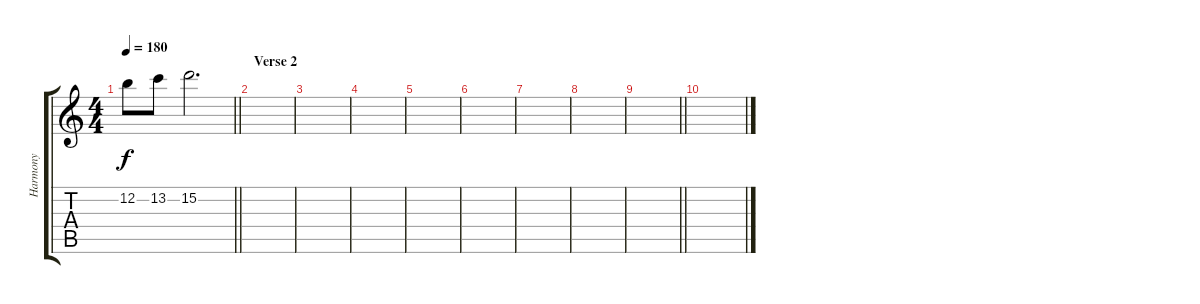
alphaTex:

\track ("Harmony" "Harmony") {instrument distortionguitar}
\staff {score tabs}
\tuning (E4 B3 G3 D3 A2 E2) {hide}
\ts (4 4)
\tempo 180
\clef g2
\barLineRight lightlight
\ks c
12.2.8{dy f} 13.2.8 15.2.2{d} |
\section ("" "Verse 2")
|
|
|
|
|
|
|
\barLineRight lightlight
|
\section ("" "")
